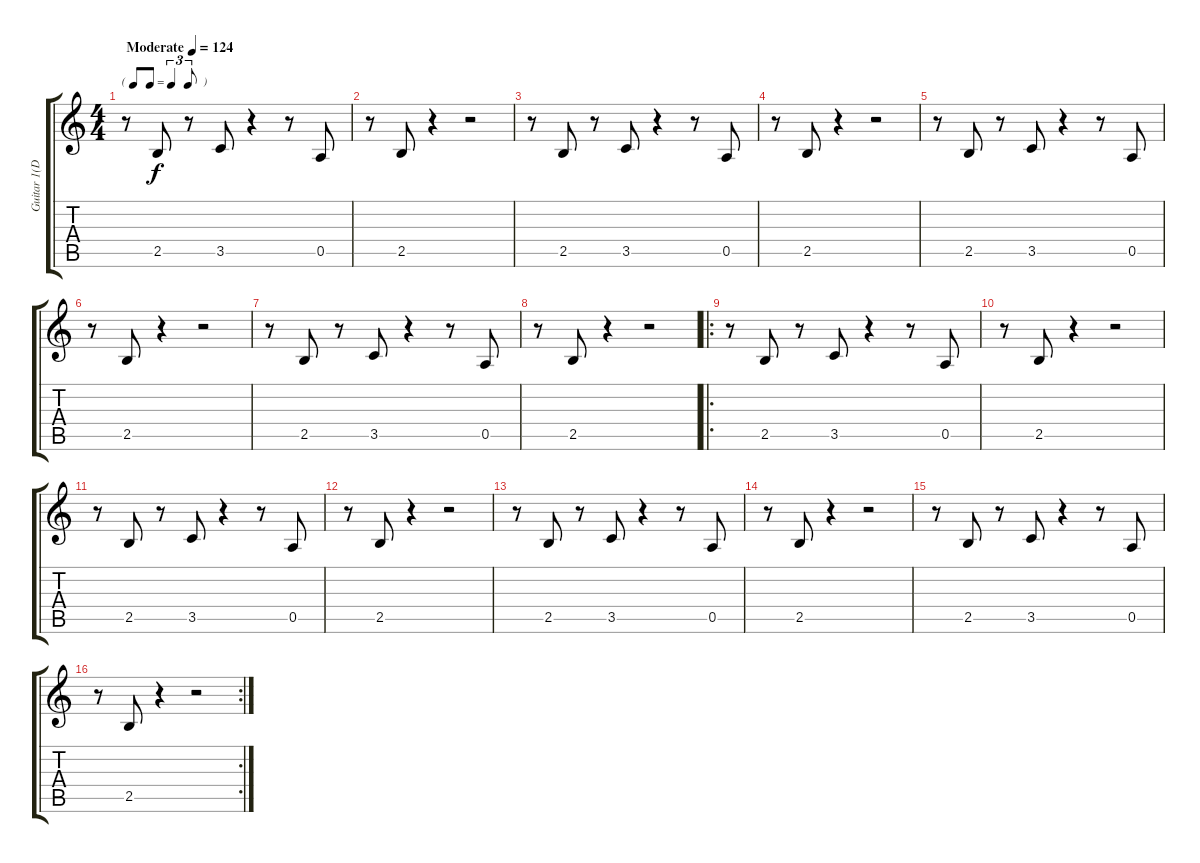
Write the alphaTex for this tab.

\track ("Guitar 1(Doubled)" "Guitar 1(D") {instrument distortionguitar}
\staff {score tabs}
\tuning (E4 B3 G3 D3 A2 E2) {hide}
\ts (4 4)
\tf triplet8th
\tempo (124 "Moderate")
\clef g2
\ks c
r.8{dy f instrument distortionguitar} 2.5.8 r.8 3.5.8 r.4 r.8 0.5.8 |
r.8 2.5.8 r.4 r.2 |
r.8 2.5.8 r.8 3.5.8 r.4 r.8 0.5.8 |
r.8 2.5.8 r.4 r.2 |
r.8 2.5.8 r.8 3.5.8 r.4 r.8 0.5.8 |
r.8 2.5.8 r.4 r.2 |
r.8 2.5.8 r.8 3.5.8 r.4 r.8 0.5.8 |
r.8 2.5.8 r.4 r.2 |
\ro
r.8 2.5.8 r.8 3.5.8 r.4 r.8 0.5.8 |
r.8 2.5.8 r.4 r.2 |
r.8 2.5.8 r.8 3.5.8 r.4 r.8 0.5.8 |
r.8 2.5.8 r.4 r.2 |
r.8 2.5.8 r.8 3.5.8 r.4 r.8 0.5.8 |
r.8 2.5.8 r.4 r.2 |
r.8 2.5.8 r.8 3.5.8 r.4 r.8 0.5.8 |
\rc 2
r.8 2.5.8 r.4 r.2
